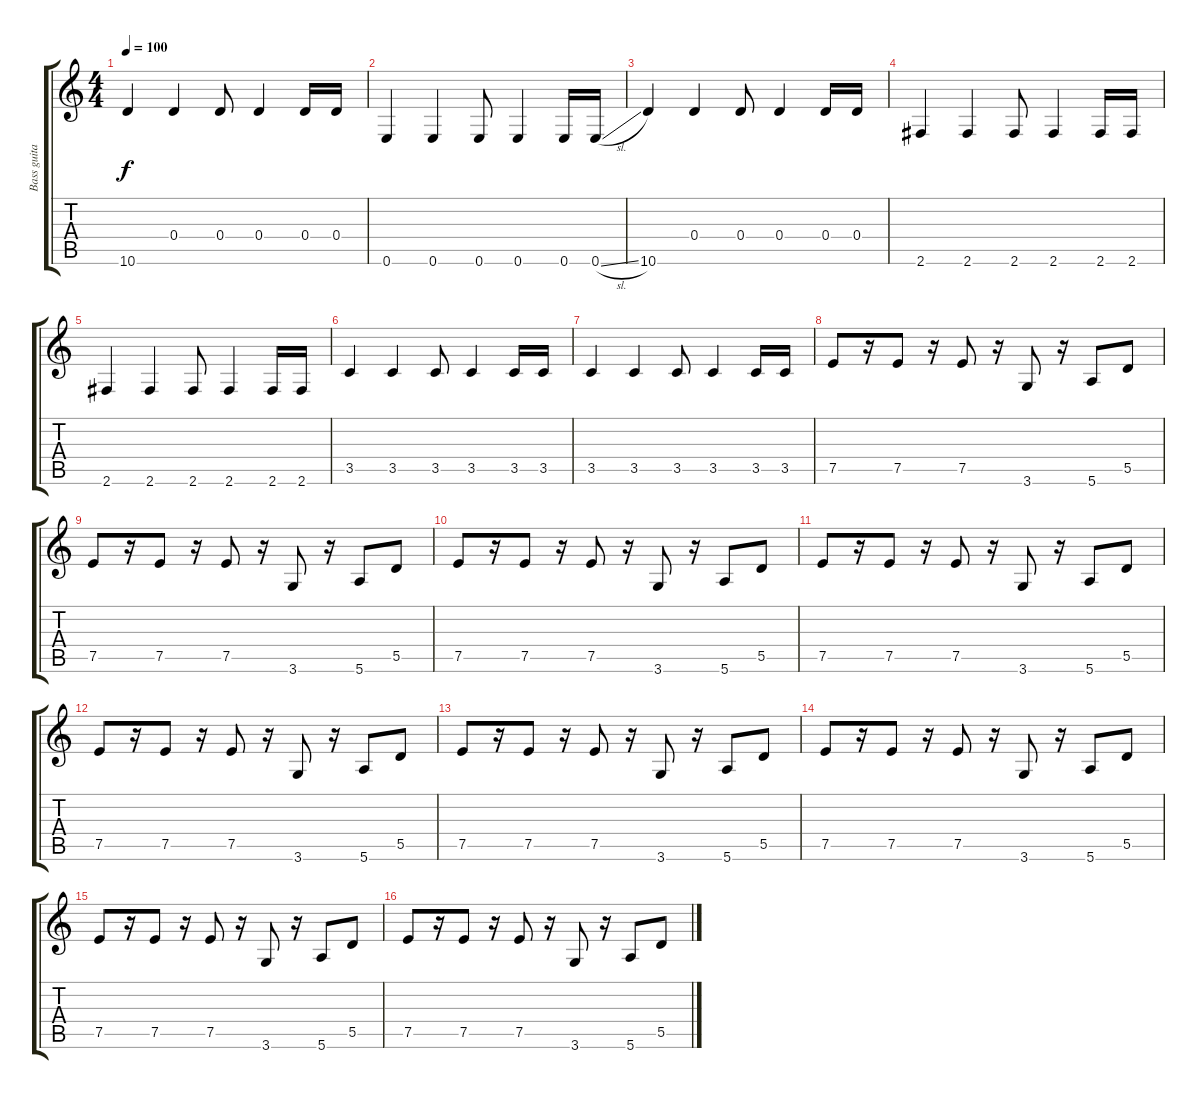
\track ("Bass guitar" "Bass guita") {instrument electricbassfinger}
\staff {score tabs}
\tuning (E4 B3 G3 D3 A2 E2) {hide}
\ts (4 4)
\tempo 100
\clef g2
\ks c
10.6.4{dy f} 0.4.4 0.4.8 0.4.4 0.4.16 0.4.16 |
0.6.4 0.6.4 0.6.8 0.6.4 0.6.16 0.6{sl}.16 |
10.6.4 0.4.4 0.4.8 0.4.4 0.4.16 0.4.16 |
2.6.4 2.6.4 2.6.8 2.6.4 2.6.16 2.6.16 |
2.6.4 2.6.4 2.6.8 2.6.4 2.6.16 2.6.16 |
3.5.4 3.5.4 3.5.8 3.5.4 3.5.16 3.5.16 |
3.5.4 3.5.4 3.5.8 3.5.4 3.5.16 3.5.16 |
7.5.8 r.16 7.5.8 r.16 7.5.8 r.16 3.6.8 r.16 5.6.8 5.5.8 |
7.5.8 r.16 7.5.8 r.16 7.5.8 r.16 3.6.8 r.16 5.6.8 5.5.8 |
7.5.8 r.16 7.5.8 r.16 7.5.8 r.16 3.6.8 r.16 5.6.8 5.5.8 |
7.5.8 r.16 7.5.8 r.16 7.5.8 r.16 3.6.8 r.16 5.6.8 5.5.8 |
7.5.8 r.16 7.5.8 r.16 7.5.8 r.16 3.6.8 r.16 5.6.8 5.5.8 |
7.5.8 r.16 7.5.8 r.16 7.5.8 r.16 3.6.8 r.16 5.6.8 5.5.8 |
7.5.8 r.16 7.5.8 r.16 7.5.8 r.16 3.6.8 r.16 5.6.8 5.5.8 |
7.5.8 r.16 7.5.8 r.16 7.5.8 r.16 3.6.8 r.16 5.6.8 5.5.8 |
7.5.8 r.16 7.5.8 r.16 7.5.8 r.16 3.6.8 r.16 5.6.8 5.5.8
